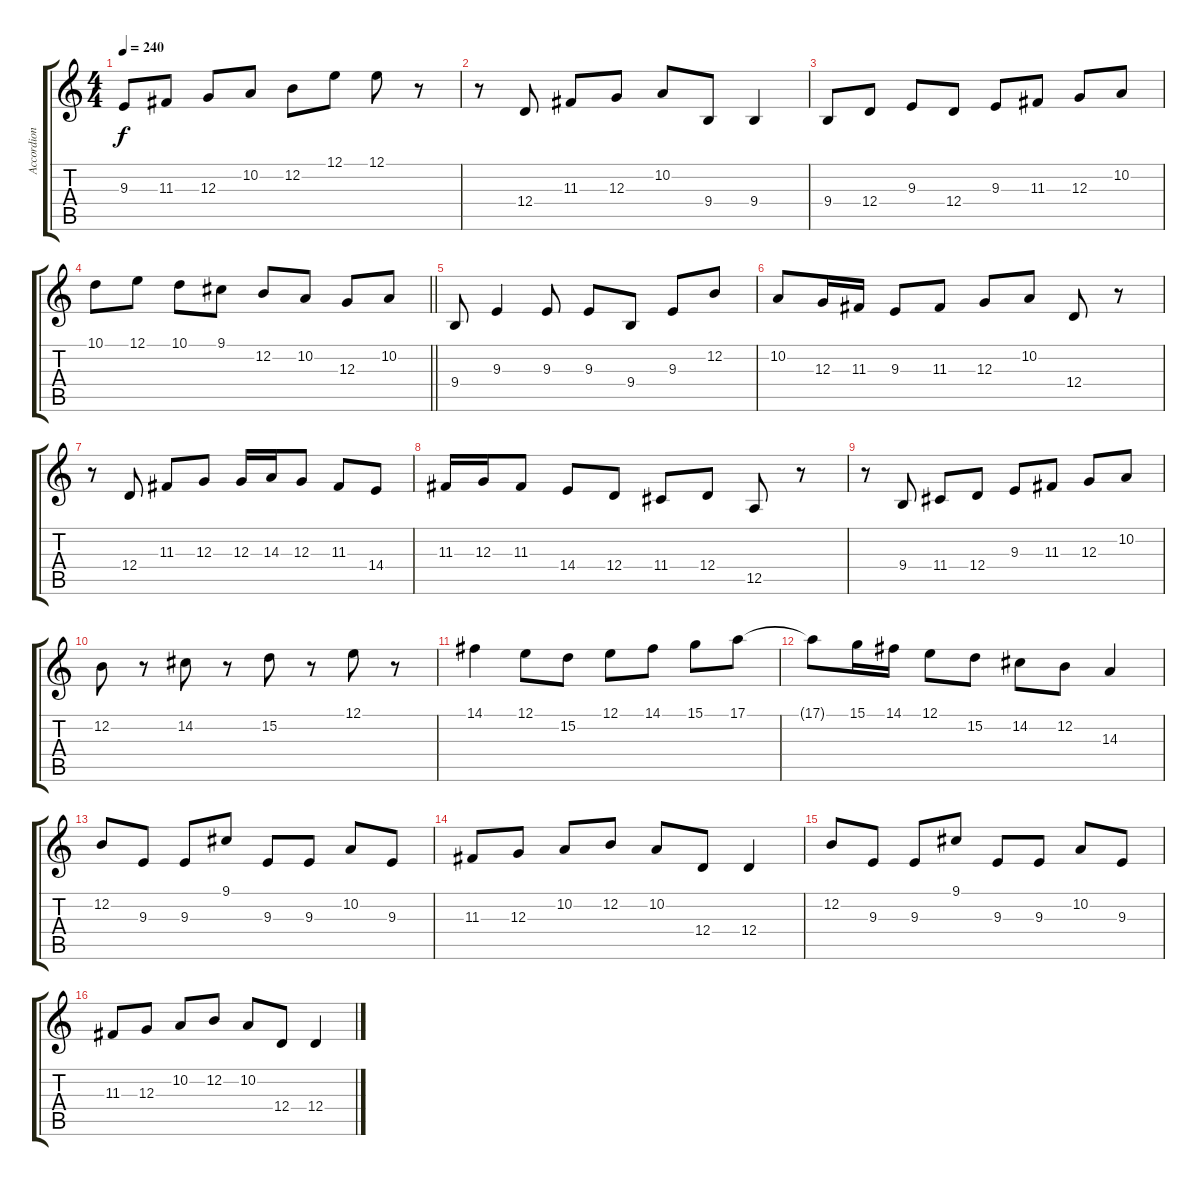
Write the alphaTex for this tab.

\track ("Accordion" "Accordion") {instrument accordion}
\staff {score tabs}
\tuning (E4 B3 G3 D3 A2 E2) {hide}
\ts (4 4)
\tempo 240
\clef g2
\ks c
9.3.8{dy f} 11.3.8 12.3.8 10.2.8 12.2.8 12.1.8 12.1.8 r.8 |
r.8 12.4.8 11.3.8 12.3.8 10.2.8 9.4.8 9.4.4 |
9.4.8 12.4.8 9.3.8 12.4.8 9.3.8 11.3.8 12.3.8 10.2.8 |
\barLineRight lightlight
10.1.8 12.1.8 10.1.8 9.1.8 12.2.8 10.2.8 12.3.8 10.2.8 |
\section ("" "")
9.4.8 9.3.4 9.3.8 9.3.8 9.4.8 9.3.8 12.2.8 |
10.2.8 12.3.16 11.3.16 9.3.8 11.3.8 12.3.8 10.2.8 12.4.8 r.8 |
r.8 12.4.8 11.3.8 12.3.8 12.3.16 14.3.16 12.3.8 11.3.8 14.4.8 |
11.3.16 12.3.16 11.3.8 14.4.8 12.4.8 11.4.8 12.4.8 12.5.8 r.8 |
r.8 9.4.8 11.4.8 12.4.8 9.3.8 11.3.8 12.3.8 10.2.8 |
12.2.8 r.8 14.2.8 r.8 15.2.8 r.8 12.1.8 r.8 |
14.1.4 12.1.8 15.2.8 12.1.8 14.1.8 15.1.8 17.1.8 |
17.1{t}.8 15.1.16 14.1.16 12.1.8 15.2.8 14.2.8 12.2.8 14.3.4 |
12.2.8 9.3.8 9.3.8 9.1.8 9.3.8 9.3.8 10.2.8 9.3.8 |
11.3.8 12.3.8 10.2.8 12.2.8 10.2.8 12.4.8 12.4.4 |
12.2.8 9.3.8 9.3.8 9.1.8 9.3.8 9.3.8 10.2.8 9.3.8 |
11.3.8 12.3.8 10.2.8 12.2.8 10.2.8 12.4.8 12.4.4
